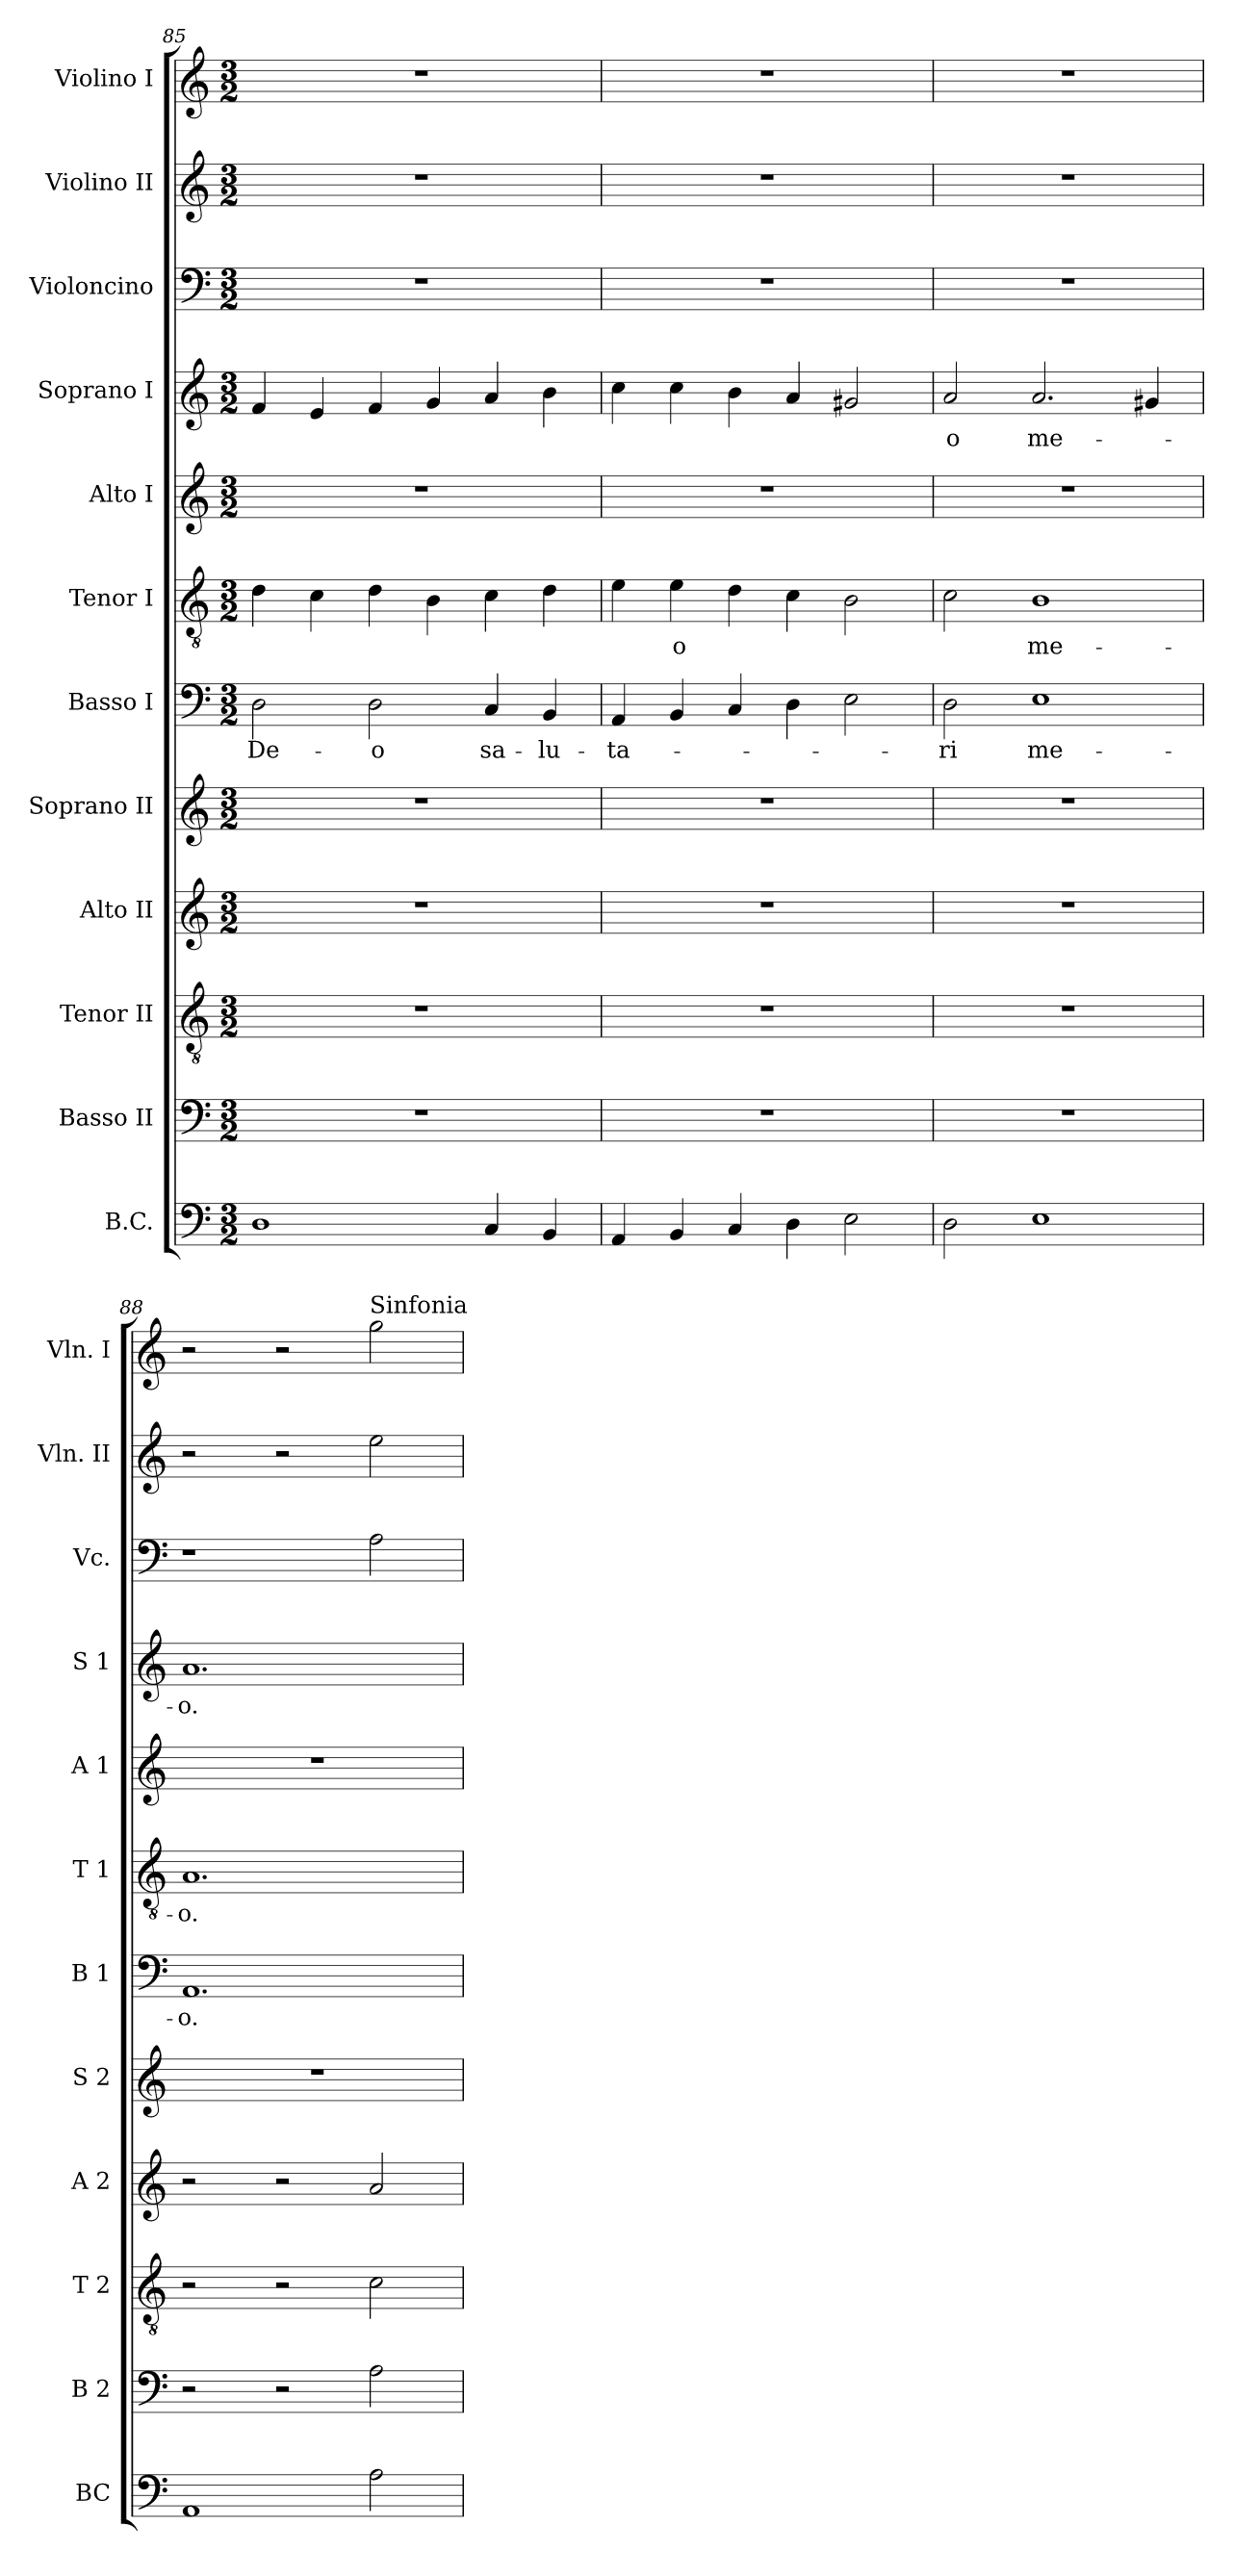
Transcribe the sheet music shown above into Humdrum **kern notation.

**kern	**kern	**kern	**kern	**kern	**kern	**text	**kern	**text	**kern	**kern	**text	**kern	**kern	**kern
*part12	*part11	*part10	*part9	*part8	*part7	*part7	*part6	*part6	*part5	*part4	*part4	*part3	*part2	*part1
*staff12	*staff11	*staff10	*staff9	*staff8	*staff7	*staff7	*staff6	*staff6	*staff5	*staff4	*staff4	*staff3	*staff2	*staff1
*I"B.C.	*I"Basso II	*I"Tenor II	*I"Alto II	*I"Soprano II	*I"Basso I	*	*I"Tenor I	*	*I"Alto I	*I"Soprano I	*	*I"Violoncino	*I"Violino II	*I"Violino I
*I'BC	*I'B 2	*I'T 2	*I'A 2	*I'S 2	*I'B 1	*	*I'T 1	*	*I'A 1	*I'S 1	*	*I'Vc.	*I'Vln. II	*I'Vln. I
*clefF4	*clefF4	*clefGv2	*clefG2	*clefG2	*clefF4	*	*clefGv2	*	*clefG2	*clefG2	*	*clefF4	*clefG2	*clefG2
*k[]	*k[]	*k[]	*k[]	*k[]	*k[]	*	*k[]	*	*k[]	*k[]	*	*k[]	*k[]	*k[]
*C:	*C:	*C:	*C:	*C:	*C:	*	*C:	*	*C:	*C:	*	*C:	*C:	*C:
*M3/2	*M3/2	*M3/2	*M3/2	*M3/2	*M3/2	*	*M3/2	*	*M3/2	*M3/2	*	*M3/2	*M3/2	*M3/2
=85	=85	=85	=85	=85	=85	=85	=85	=85	=85	=85	=85	=85	=85	=85
!	!	!	!	!	!	!LO:LY:b	!	!	!	!	!	!	!	!
1D	1.r	1.r	1.r	1.r	2D\	De-	4d\	.	1.r	4f/	.	1.r	1.r	1.r
.	.	.	.	.	.	.	4c\	.	.	4e/	.	.	.	.
!	!	!	!	!	!	!LO:LY:b	!	!	!	!	!	!	!	!
.	.	.	.	.	2D\	-o	4d\	.	.	4f/	.	.	.	.
.	.	.	.	.	.	.	4B\	.	.	4g/	.	.	.	.
!	!	!	!	!	!	!LO:LY:b	!	!	!	!	!	!	!	!
4C/	.	.	.	.	4C/	sa-	4c\	.	.	4a/	.	.	.	.
!	!	!	!	!	!	!LO:LY:b	!	!	!	!	!	!	!	!
4BB/	.	.	.	.	4BB/	-lu-	4d\	.	.	4b\	.	.	.	.
=86	=86	=86	=86	=86	=86	=86	=86	=86	=86	=86	=86	=86	=86	=86
!	!	!	!	!	!	!LO:LY:b	!	!	!	!	!	!	!	!
4AA/	1.r	1.r	1.r	1.r	4AA/	-ta-	4e\	.	1.r	4cc\	.	1.r	1.r	1.r
!	!	!	!	!	!	!	!	!LO:LY:b	!	!	!	!	!	!
4BB/	.	.	.	.	4BB/	.	4e\	-o	.	4cc\	.	.	.	.
4C/	.	.	.	.	4C/	.	4d\	.	.	4b\	.	.	.	.
4D\	.	.	.	.	4D\	.	4c\	.	.	4a/	.	.	.	.
2E\	.	.	.	.	2E\	.	2B\	.	.	2g#X/	.	.	.	.
=87	=87	=87	=87	=87	=87	=87	=87	=87	=87	=87	=87	=87	=87	=87
!	!	!	!	!	!	!LO:LY:b	!	!	!	!	!	!	!	!
!	!	!	!	!	!	!	!	!	!	!	!LO:LY:b	!	!	!
2D\	1.r	1.r	1.r	1.r	2D\	-ri	2c\	.	1.r	2a/	-o	1.r	1.r	1.r
!	!	!	!	!	!	!LO:LY:b	!	!	!	!	!	!	!	!
!	!	!	!	!	!	!	!	!LO:LY:b	!	!	!	!	!	!
!	!	!	!	!	!	!	!	!	!	!	!LO:LY:b	!	!	!
1E	.	.	.	.	1E	me-	1B	me-	.	2.a/	me-	.	.	.
.	.	.	.	.	.	.	.	.	.	4g#X/	.	.	.	.
!!LO:PB:g=z
=88	=88	=88	=88	=88	=88	=88	=88	=88	=88	=88	=88	=88	=88	=88
!	!	!	!	!	!	!LO:LY:b	!	!	!	!	!	!	!	!
!	!	!	!	!	!	!	!	!LO:LY:b	!	!	!	!	!	!
!	!	!	!	!	!	!	!	!	!	!	!LO:LY:b	!	!	!
1AA	2r	2r	2r	1.r	1.AA	-o.	1.A	-o.	1.r	1.a	-o.	1r	2r	2r
.	2r	2r	2r	.	.	.	.	.	.	.	.	.	2r	2r
!	!	!	!	!	!	!	!	!	!	!	!	!	!	!LO:TX:a:t=Sinfonia
2A\	2A\	2c\	2a/	.	.	.	.	.	.	.	.	2A\	2ee\	2gg\
=!	=!	=!	=!	=!	=!	=!	=!	=!	=!	=!	=!	=!	=!	=!
*-	*-	*-	*-	*-	*-	*-	*-	*-	*-	*-	*-	*-	*-	*-
